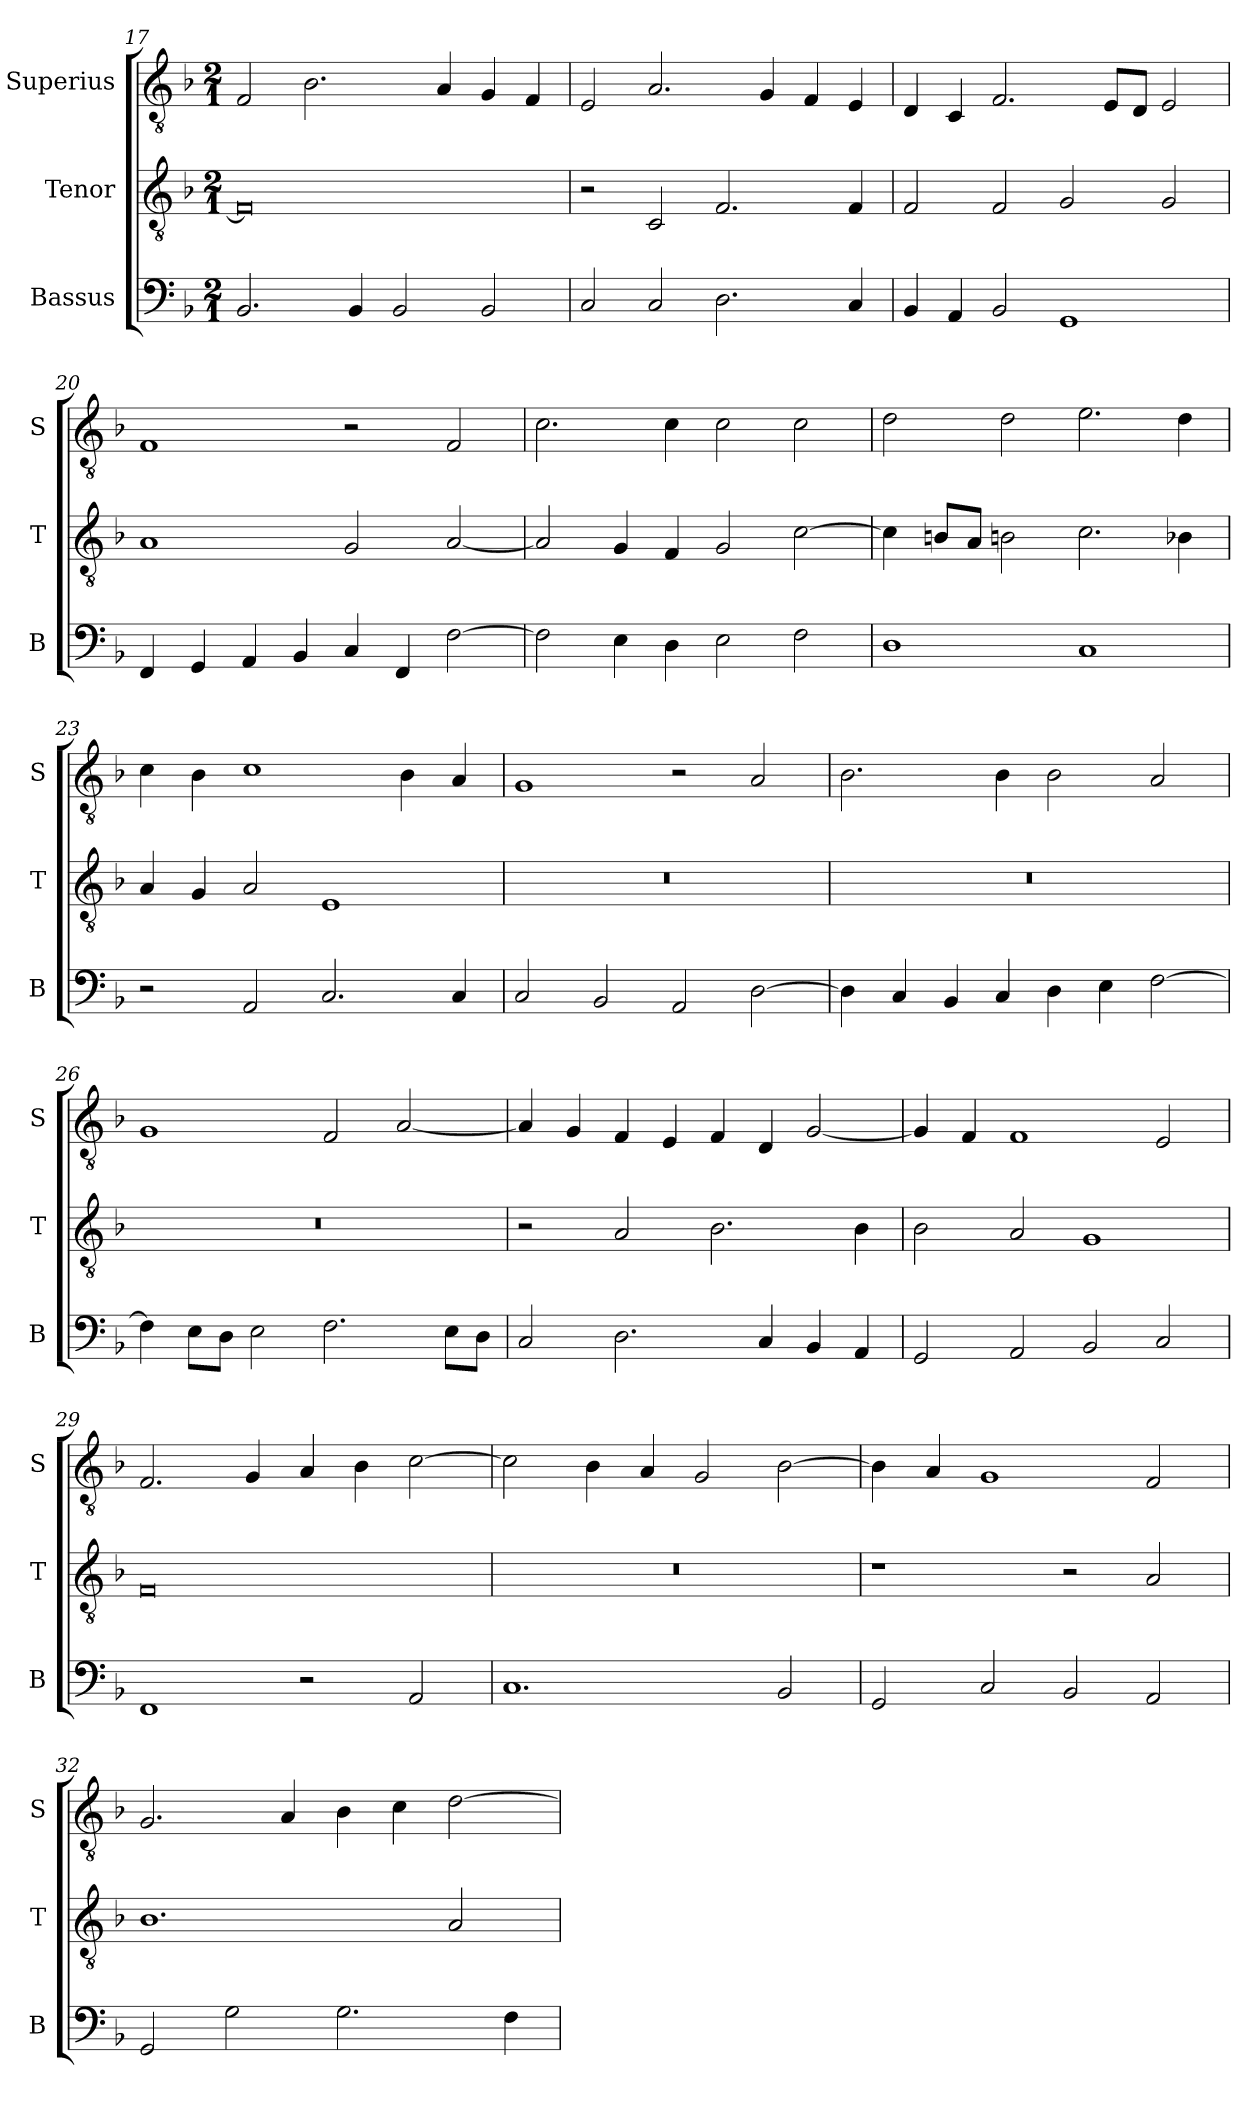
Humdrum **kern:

**kern	**kern	**kern
*part3	*part2	*part1
*staff3	*staff2	*staff1
*I"Bassus	*I"Tenor	*I"Superius
*I'B	*I'T	*I'S
*clefF4	*clefGv2	*clefGv2
*k[b-]	*k[b-]	*k[b-]
*F:	*F:	*F:
*M2/1	*M2/1	*M2/1
=17	=17	=17
2.BB-	0F]	2F
.	.	2.B-
4BB-	.	.
2BB-	.	.
.	.	4A
2BB-	.	4G
.	.	4F
=18	=18	=18
2C	2r	2E
2C	2C	2.A
2.D	2.F	.
.	.	4G
.	.	4F
4C	4F	4E
=19	=19	=19
4BB-	2F	4D
4AA	.	4C
2BB-	2F	2.F
1GG	2G	.
.	.	8EL
.	.	8DJ
.	2G	2E
=20	=20	=20
4FF	1A	1F
4GG	.	.
4AA	.	.
4BB-	.	.
4C	2G	2r
4FF	.	.
[2F	[2A	2F
=21	=21	=21
2F]	2A]	2.c
4E	4G	.
4D	4F	4c
2E	2G	2c
2F	[2c	2c
=22	=22	=22
1D	4c]	2d
.	8BnL	.
.	8AJ	.
.	2Bn	2d
1C	2.c	2.e
.	4B-X	4d
=23	=23	=23
2r	4A	4c
.	4G	4B-
2AA	2A	1c
2.C	1E	.
.	.	4B-
4C	.	4A
=24	=24	=24
2C	0r	1G
2BB-	.	.
2AA	.	2r
[2D	.	2A
=25	=25	=25
4D]	0r	2.B-
4C	.	.
4BB-	.	.
4C	.	4B-
4D	.	2B-
4E	.	.
[2F	.	2A
=26	=26	=26
4F]	0r	1G
8EL	.	.
8DJ	.	.
2E	.	.
2.F	.	2F
.	.	[2A
8EL	.	.
8DJ	.	.
=27	=27	=27
2C	2r	4A]
.	.	4G
2.D	2A	4F
.	.	4E
.	2.B-	4F
4C	.	4D
4BB-	.	[2G
4AA	4B-	.
=28	=28	=28
2GG	2B-	4G]
.	.	4F
2AA	2A	1F
2BB-	1G	.
2C	.	2E
=29	=29	=29
1FF	0F	2.F
.	.	4G
2r	.	4A
.	.	4B-
2AA	.	[2c
=30	=30	=30
1.C	0r	2c]
.	.	4B-
.	.	4A
.	.	2G
2BB-	.	[2B-
=31	=31	=31
2GG	1r	4B-]
.	.	4A
2C	.	1G
2BB-	2r	.
2AA	2A	2F
=32	=32	=32
2GG	1.B-	2.G
2G	.	.
.	.	4A
2.G	.	4B-
.	.	4c
.	2A	[2d
4F	.	.
=	=	=
*-	*-	*-
